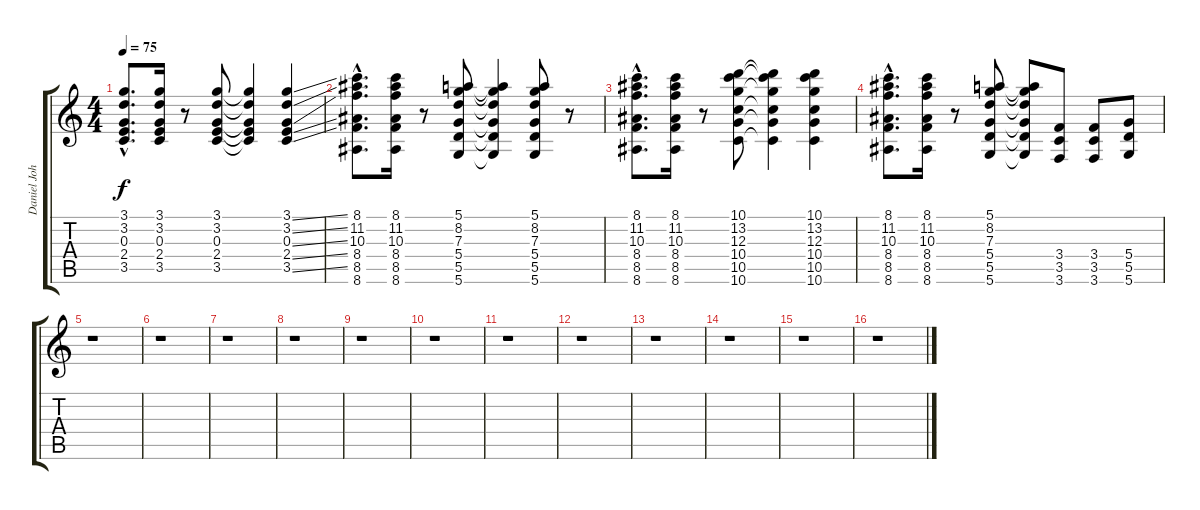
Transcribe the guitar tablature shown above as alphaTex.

\track ("Daniel Johns (gtr1)" "Daniel Joh") {instrument electricguitarclean}
\staff {score tabs}
\tuning (E4 B3 G3 D3 A2 D2) {hide}
\ts (4 4)
\tempo 75
\clef g2
\ks c
(3.1{hac} 3.2{hac} 0.3{hac} 2.4{hac} 3.5{hac}).8{d dy f} (3.1 3.2 0.3 2.4 3.5).16 r.8 (3.1 3.2 0.3 2.4 3.5).8 (3.1{t} 3.2{t} 0.3{t} 2.4{t} 3.5{t}).4 (3.1{ss} 3.2{ss} 0.3{ss} 2.4{ss} 3.5{ss}).4 |
(8.1{hac} 11.2{hac} 10.3{hac} 8.4{hac} 8.5{hac} 8.6{hac}).8{d} (8.1 11.2 10.3 8.4 8.5 8.6).16 r.8 (5.1 8.2 7.3 5.4 5.5 5.6).8 (5.1{t} 8.2{t} 7.3{t} 5.4{t} 5.5{t} 5.6{t}).4 (5.1 8.2 7.3 5.4 5.5 5.6).8 r.8 |
(8.1{hac} 11.2{hac} 10.3{hac} 8.4{hac} 8.5{hac} 8.6{hac}).8{d} (8.1 11.2 10.3 8.4 8.5 8.6).16 r.8 (10.1 13.2 12.3 10.4 10.5 10.6).8 (10.1{t} 13.2{t} 12.3{t} 10.4{t} 10.5{t} 10.6{t}).4 (10.1 13.2 12.3 10.4 10.5 10.6).4 |
(8.1{hac} 11.2{hac} 10.3{hac} 8.4{hac} 8.5{hac} 8.6{hac}).8{d} (8.1 11.2 10.3 8.4 8.5 8.6).16 r.8 (5.1 8.2 7.3 5.4 5.5 5.6).8 (5.1{t} 8.2{t} 7.3{t} 5.4{t} 5.5{t} 5.6{t}).8 (3.4 3.5 3.6).8 (3.4 3.5 3.6).8 (5.4 5.5 5.6).8 |
r.1 |
r.1 |
r.1 |
r.1 |
r.1 |
r.1 |
r.1 |
r.1 |
r.1 |
r.1 |
r.1 |
r.1
